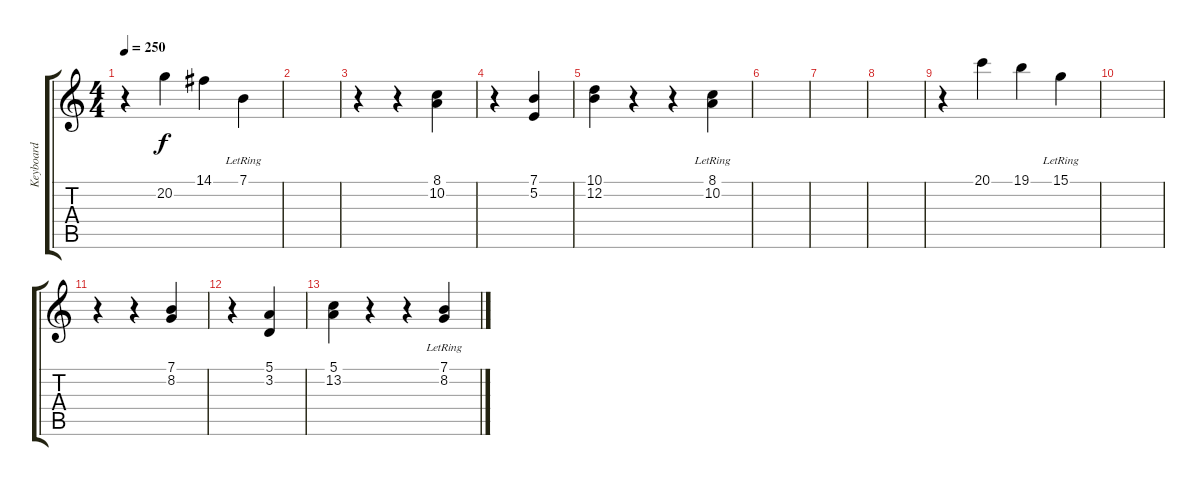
\track ("Keyboard" "Keyboard") {instrument stringensemble1}
\staff {score tabs}
\tuning (E4 B3 G3 D3 A2 E2) {hide}
\ts (4 4)
\tempo 250
\clef g2
\ks c
r.4{dy f} 20.2.4 14.1.4 7.1{lr}.4 |
|
r.4 r.4 (8.1 10.2).4 |
r.4 (7.1 5.2).4 |
(10.1 12.2).4 r.4 r.4 (8.1{lr} 10.2{lr}).4 |
|
|
|
r.4 20.1.4 19.1.4 15.1{lr}.4 |
|
r.4 r.4 (7.1 8.2).4 |
r.4 (5.1 3.2).4 |
(5.1 13.2).4 r.4 r.4 (7.1{lr} 8.2{lr}).4
